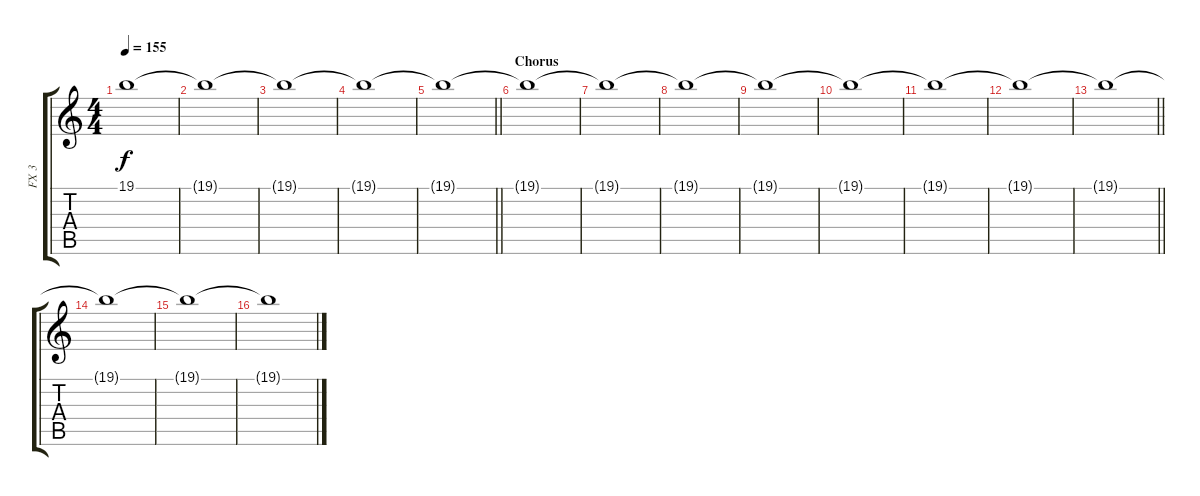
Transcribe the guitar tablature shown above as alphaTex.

\track ("FX 3" "FX 3") {instrument applause}
\staff {score tabs}
\tuning (E4 B3 G3 D3 A2 E2) {hide}
\ts (4 4)
\tempo 155
\clef g2
\ks c
19.1{t}.1{dy f} |
19.1{t}.1 |
19.1{t}.1 |
19.1{t}.1 |
\barLineRight lightlight
19.1{t}.1 |
\section ("" "Chorus")
19.1{t}.1 |
19.1{t}.1 |
19.1{t}.1 |
19.1{t}.1 |
19.1{t}.1 |
19.1{t}.1 |
19.1{t}.1 |
\barLineRight lightlight
19.1{t}.1 |
19.1{t}.1 |
19.1{t}.1 |
19.1{t}.1
